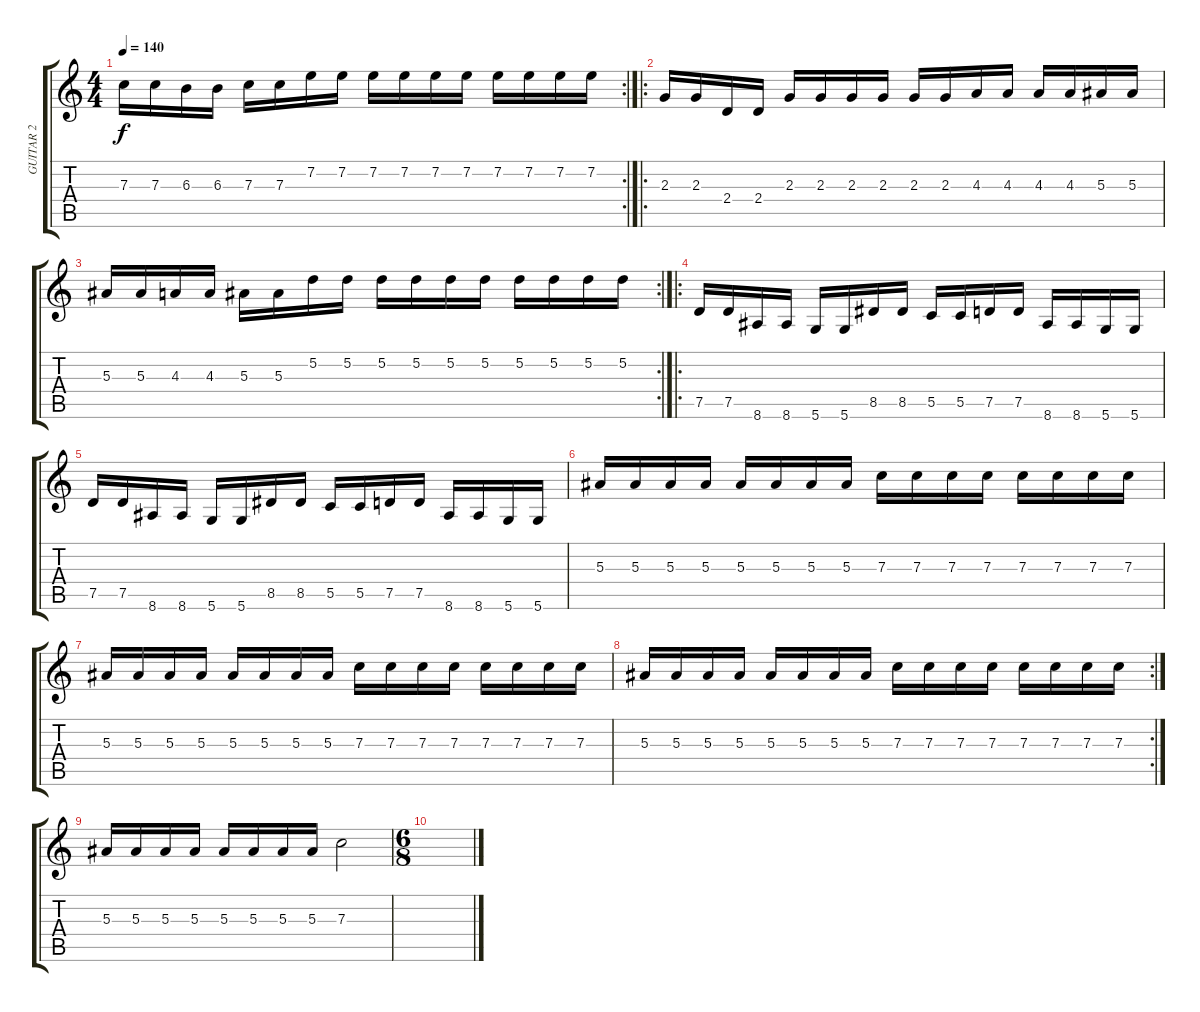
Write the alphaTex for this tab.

\track ("GUITAR 2" "GUITAR 2") {instrument distortionguitar}
\staff {score tabs}
\tuning (D4 A3 F3 C3 G2 D2) {hide}
\rc 2
\ts (4 4)
\tempo 140
\clef g2
\ks c
7.3.16{dy f} 7.3.16 6.3.16 6.3.16 7.3.16 7.3.16 7.2.16 7.2.16 7.2.16 7.2.16 7.2.16 7.2.16 7.2.16 7.2.16 7.2.16 7.2.16 |
\ro
2.3.16 2.3.16 2.4.16 2.4.16 2.3.16 2.3.16 2.3.16 2.3.16 2.3.16 2.3.16 4.3.16 4.3.16 4.3.16 4.3.16 5.3.16 5.3.16 |
\rc 2
5.3.16 5.3.16 4.3.16 4.3.16 5.3.16 5.3.16 5.2.16 5.2.16 5.2.16 5.2.16 5.2.16 5.2.16 5.2.16 5.2.16 5.2.16 5.2.16 |
\ro
7.5.16 7.5.16 8.6.16 8.6.16 5.6.16 5.6.16 8.5.16 8.5.16 5.5.16 5.5.16 7.5.16 7.5.16 8.6.16 8.6.16 5.6.16 5.6.16 |
7.5.16 7.5.16 8.6.16 8.6.16 5.6.16 5.6.16 8.5.16 8.5.16 5.5.16 5.5.16 7.5.16 7.5.16 8.6.16 8.6.16 5.6.16 5.6.16 |
5.3.16 5.3.16 5.3.16 5.3.16 5.3.16 5.3.16 5.3.16 5.3.16 7.3.16 7.3.16 7.3.16 7.3.16 7.3.16 7.3.16 7.3.16 7.3.16 |
5.3.16 5.3.16 5.3.16 5.3.16 5.3.16 5.3.16 5.3.16 5.3.16 7.3.16 7.3.16 7.3.16 7.3.16 7.3.16 7.3.16 7.3.16 7.3.16 |
\rc 2
5.3.16 5.3.16 5.3.16 5.3.16 5.3.16 5.3.16 5.3.16 5.3.16 7.3.16 7.3.16 7.3.16 7.3.16 7.3.16 7.3.16 7.3.16 7.3.16 |
5.3.16 5.3.16 5.3.16 5.3.16 5.3.16 5.3.16 5.3.16 5.3.16 7.3.2 |
\ts (6 8)
